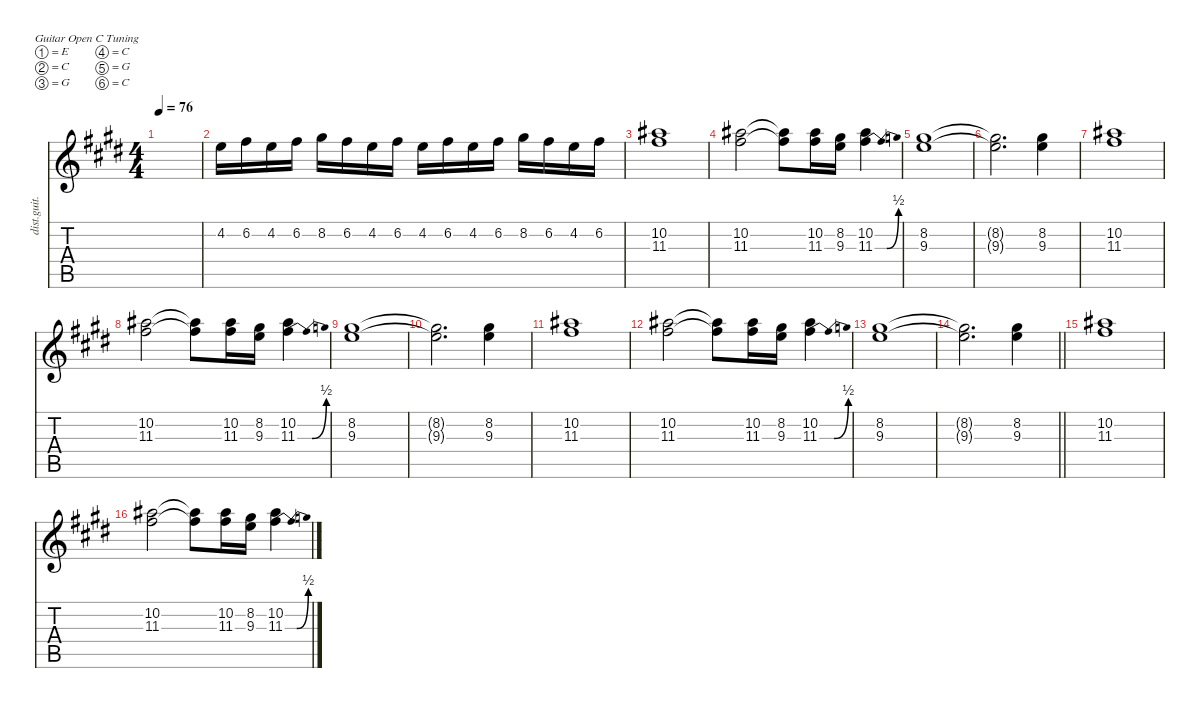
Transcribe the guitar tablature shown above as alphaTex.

\defaultSystemsLayout 4
\hideDynamics
\bracketExtendMode nobrackets
\otherSystemsTrackNameOrientation horizontal
\track ("Guitar 2" "dist.guit.") {defaultSystemsLayout 8 instrument distortionguitar}
\staff {score tabs}
\tuning (E4 C4 G3 C3 G2 C2)
\ts (4 4)
\tempo 76
\clef g2
\ks e
|
4.2{acc forcenatural}.16{dy f beam Down} 6.2{acc #}.16{beam Down} 4.2{acc forcenatural}.16{beam Down} 6.2{acc #}.16{beam Down} 8.2{acc #}.16{beam Down} 6.2{acc #}.16{beam Down} 4.2{acc forcenatural}.16{beam Down} 6.2{acc #}.16{beam Down} 4.2{acc forcenatural}.16{beam Down} 6.2{acc #}.16{beam Down} 4.2{acc forcenatural}.16{beam Down} 6.2{acc #}.16{beam Down} 8.2{acc #}.16{beam Down} 6.2{acc #}.16{beam Down} 4.2{acc forcenatural}.16{beam Down} 6.2{acc #}.16{beam Down} |
(10.2{acc #} 11.3{acc #}).1{beam Down} |
(10.2{acc #} 11.3{acc #}).2{beam Down} (10.2{t acc #} 11.3{t acc #}).8{beam Down} (10.2{acc #} 11.3{acc #}).16{beam Down} (8.2{acc #} 9.3{acc forcenatural}).16{beam Down} (10.2{acc #} 11.3{be (bendrelease 0 0 14.0000004 2 25.999999199999998 2 7.0000002 0) acc #}).4{beam Down} |
(8.2{acc #} 9.3{acc forcenatural}).1{beam Down} |
(8.2{t acc #} 9.3{t acc forcenatural}).2{d beam Down} (8.2{acc #} 9.3{acc forcenatural}).4{beam Down} |
(10.2{acc #} 11.3{acc #}).1{beam Down} |
(10.2{acc #} 11.3{acc #}).2{beam Down} (10.2{t acc #} 11.3{t acc #}).8{beam Down} (10.2{acc #} 11.3{acc #}).16{beam Down} (8.2{acc #} 9.3{acc forcenatural}).16{beam Down} (10.2{acc #} 11.3{be (bendrelease 0 0 14.0000004 2 25.999999199999998 2 7.0000002 0) acc #}).4{beam Down} |
(8.2{acc #} 9.3{acc forcenatural}).1{beam Down} |
(8.2{t acc #} 9.3{t acc forcenatural}).2{d beam Down} (8.2{acc #} 9.3{acc forcenatural}).4{beam Down} |
(10.2{acc #} 11.3{acc #}).1{beam Down} |
(10.2{acc #} 11.3{acc #}).2{beam Down} (10.2{t acc #} 11.3{t acc #}).8{beam Down} (10.2{acc #} 11.3{acc #}).16{beam Down} (8.2{acc #} 9.3{acc forcenatural}).16{beam Down} (10.2{acc #} 11.3{be (bendrelease 0 0 14.0000004 2 25.999999199999998 2 7.0000002 0) acc #}).4{beam Down} |
(8.2{acc #} 9.3{acc forcenatural}).1{beam Down} |
\barLineRight lightlight
(8.2{t acc #} 9.3{t acc forcenatural}).2{d beam Down} (8.2{acc #} 9.3{acc forcenatural}).4{beam Down} |
(10.2{acc #} 11.3{acc #}).1{beam Down} |
(10.2{acc #} 11.3{acc #}).2{beam Down} (10.2{t acc #} 11.3{t acc #}).8{beam Down} (10.2{acc #} 11.3{acc #}).16{beam Down} (8.2{acc #} 9.3{acc forcenatural}).16{beam Down} (10.2{acc #} 11.3{be (bendrelease 0 0 14.0000004 2 25.999999199999998 2 7.0000002 0) acc #}).4{beam Down}
